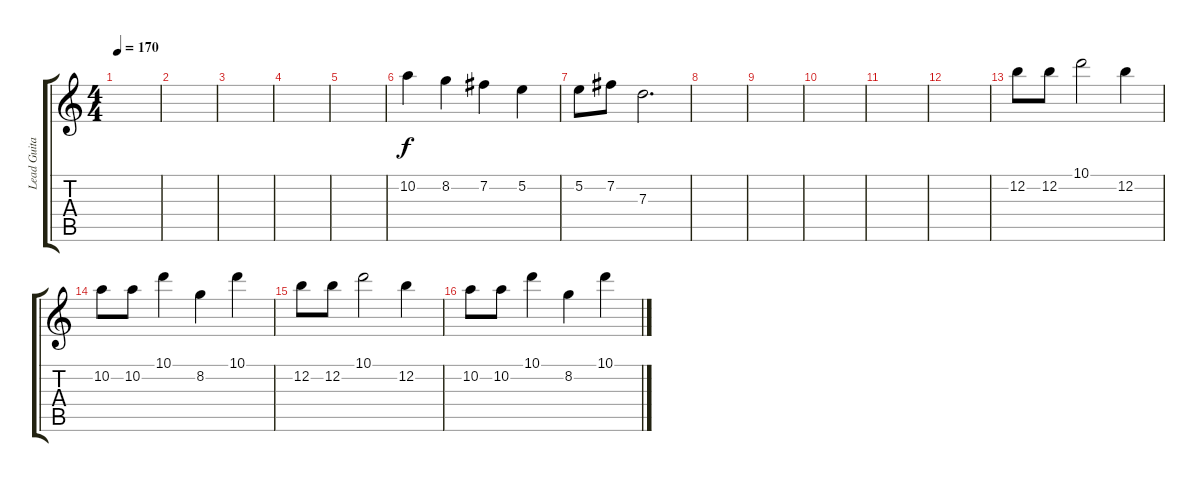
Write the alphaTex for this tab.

\track ("Lead Guitar" "Lead Guita") {instrument overdrivenguitar}
\staff {score tabs}
\tuning (E4 B3 G3 D3 A2 E2) {hide}
\ts (4 4)
\tempo 170
\clef g2
\ks c
|
|
|
|
|
10.2.4 8.2.4 7.2.4 5.2.4 |
5.2.8 7.2.8 7.3.2{d} |
|
|
|
|
|
12.2.8 12.2.8 10.1.2 12.2.4 |
10.2.8 10.2.8 10.1.4 8.2.4 10.1.4 |
12.2.8 12.2.8 10.1.2 12.2.4 |
10.2.8 10.2.8 10.1.4 8.2.4 10.1.4
